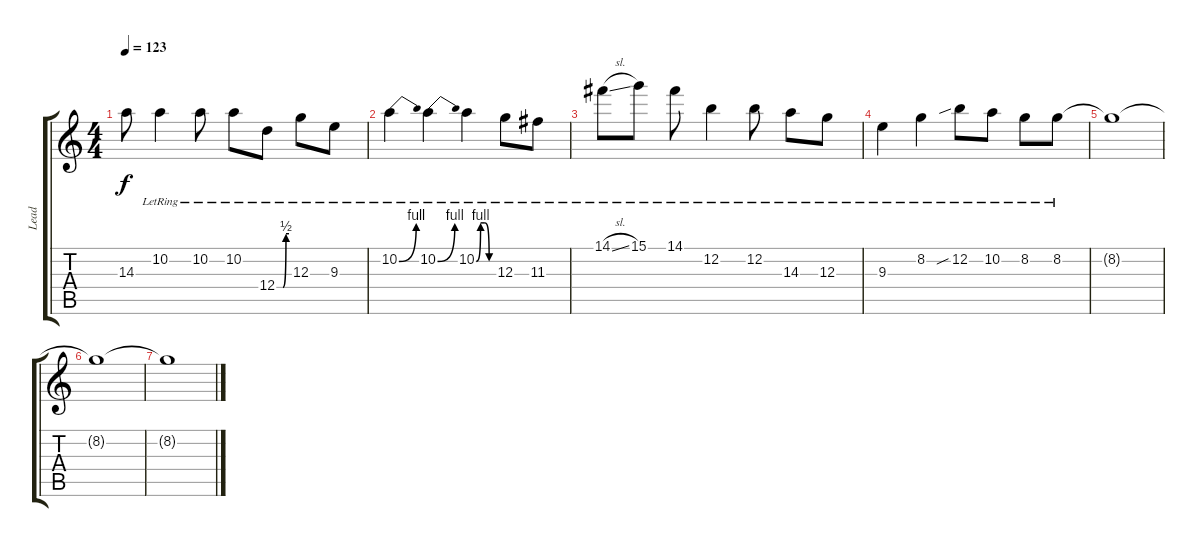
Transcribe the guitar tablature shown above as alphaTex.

\track ("Lead" "Lead") {instrument electricguitarclean}
\staff {score tabs}
\tuning (E4 B3 G3 D3 A2 E2) {hide}
\ts (4 4)
\tempo 123
\clef g2
\ks c
14.3{t}.8{dy f} 10.2{lr}.4 10.2{lr}.8 10.2{lr}.8 12.4{be (custom 0 0 30 0 45 2 60 2) lr}.8 12.3{lr}.8 9.3{lr}.8 |
10.2{be (bend 0 0 60 4) lr}.4 10.2{be (bend 0 0 60 4) lr}.4 10.2{be (custom 0 0 15 4 30 4 45 0 60 0) lr}.4 12.3{lr}.8 11.3{lr}.8 |
14.1{sl lr}.8 15.1{lr}.8 14.1{lr}.8 12.2{lr}.4 12.2{lr}.8 14.3{lr}.8 12.3{lr}.8 |
9.3{lr}.4 8.2{lr}.4 12.2{sib lr}.8 10.2{lr}.8 8.2{lr}.8 8.2{lr}.8 |
8.2{t}.1 |
8.2{t}.1 |
8.2{t}.1
